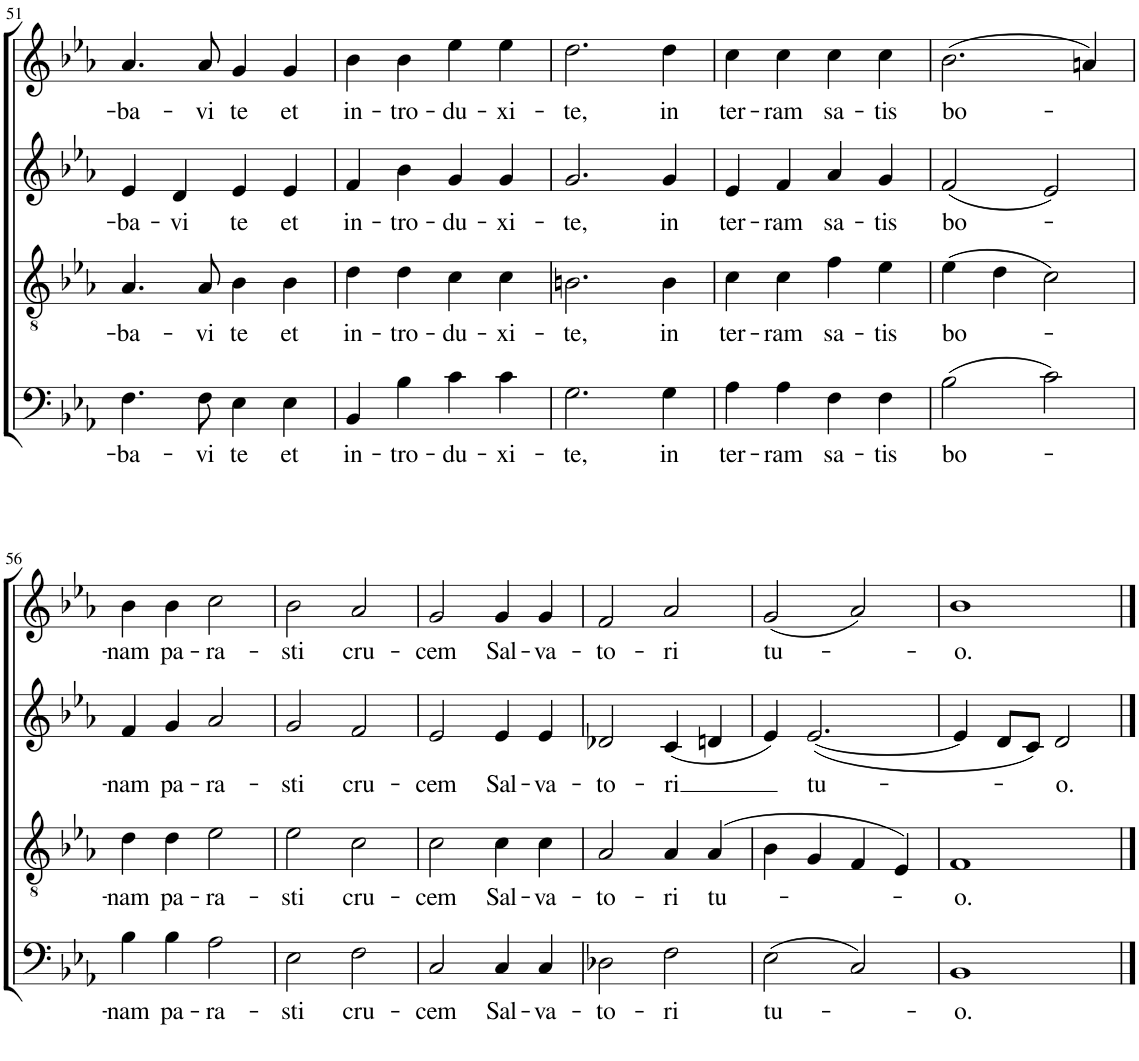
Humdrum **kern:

**kern	**text	**kern	**text	**kern	**text	**kern	**text
*part4	*part4	*part3	*part3	*part2	*part2	*part1	*part1
*staff4	*staff4	*staff3	*staff3	*staff2	*staff2	*staff1	*staff1
*I"Bass	*	*I"Tenor	*	*I"Alto	*	*I"Soprano	*
!!LO:PB:g=z
*clefF4	*	*clefGv2	*	*clefG2	*	*clefG2	*
*k[b-e-a-]	*	*k[b-e-a-]	*	*k[b-e-a-]	*	*k[b-e-a-]	*
*c:	*	*c:	*	*c:	*	*c:	*
*M4/4	*	*M4/4	*	*M4/4	*	*M4/4	*
*met(c)	*	*met(c)	*	*met(c)	*	*met(c)	*
=51	=51	=51	=51	=51	=51	=51	=51
!	!LO:LY:b	!	!LO:LY:b	!	!LO:LY:b	!	!LO:LY:b
4.F\	-ba-	4.A-/	-ba-	4e-/	-ba-	4.a-/	-ba-
!	!	!	!	!	!LO:LY:b	!	!
.	.	.	.	4d/	-vi	.	.
!	!LO:LY:b	!	!LO:LY:b	!	!	!	!LO:LY:b
8F\	-vi	8A-/	-vi	.	.	8a-/	-vi
!	!LO:LY:b	!	!LO:LY:b	!	!LO:LY:b	!	!LO:LY:b
4E-\	te	4B-\	te	4e-/	te	4g/	te
!	!LO:LY:b	!	!LO:LY:b	!	!LO:LY:b	!	!LO:LY:b
4E-\	et	4B-\	et	4e-/	et	4g/	et
=52	=52	=52	=52	=52	=52	=52	=52
!	!LO:LY:b	!	!LO:LY:b	!	!LO:LY:b	!	!LO:LY:b
4BB-/	in-	4d\	in-	4f/	in-	4b-\	in-
!	!LO:LY:b	!	!LO:LY:b	!	!LO:LY:b	!	!LO:LY:b
4B-\	-tro-	4d\	-tro-	4b-\	-tro-	4b-\	-tro-
!	!LO:LY:b	!	!LO:LY:b	!	!LO:LY:b	!	!LO:LY:b
4c\	-du-	4c\	-du-	4g/	-du-	4ee-\	-du-
!	!LO:LY:b	!	!LO:LY:b	!	!LO:LY:b	!	!LO:LY:b
4c\	-xi-	4c\	-xi-	4g/	-xi-	4ee-\	-xi-
=53	=53	=53	=53	=53	=53	=53	=53
!	!LO:LY:b	!	!LO:LY:b	!	!LO:LY:b	!	!LO:LY:b
2.G\	-te,	2.Bn\	-te,	2.g/	-te,	2.dd\	-te,
!	!LO:LY:b	!	!LO:LY:b	!	!LO:LY:b	!	!LO:LY:b
4G\	in	4B\	in	4g/	in	4dd\	in
=54	=54	=54	=54	=54	=54	=54	=54
!	!LO:LY:b	!	!LO:LY:b	!	!LO:LY:b	!	!LO:LY:b
4A-\	ter-	4c\	ter-	4e-/	ter-	4cc\	ter-
!	!LO:LY:b	!	!LO:LY:b	!	!LO:LY:b	!	!LO:LY:b
4A-\	-ram	4c\	-ram	4f/	-ram	4cc\	-ram
!	!LO:LY:b	!	!LO:LY:b	!	!LO:LY:b	!	!LO:LY:b
4F\	sa-	4f\	sa-	4a-/	sa-	4cc\	sa-
!	!LO:LY:b	!	!LO:LY:b	!	!LO:LY:b	!	!LO:LY:b
4F\	-tis	4e-\	-tis	4g/	-tis	4cc\	-tis
=55	=55	=55	=55	=55	=55	=55	=55
!	!LO:LY:b	!	!LO:LY:b	!	!LO:LY:b	!	!LO:LY:b
(2B-\	bo-	(4e-\	bo-	(2f/	bo-	(2.b-\	bo-
.	.	4d\	.	.	.	.	.
2c\)	.	2c\)	.	2e-/)	.	.	.
.	.	.	.	.	.	4an/)	.
!!LO:LB:g=z
=56	=56	=56	=56	=56	=56	=56	=56
!	!LO:LY:b	!	!LO:LY:b	!	!LO:LY:b	!	!LO:LY:b
4B-\	-nam	4d\	-nam	4f/	-nam	4b-\	-nam
!	!LO:LY:b	!	!LO:LY:b	!	!LO:LY:b	!	!LO:LY:b
4B-\	pa-	4d\	pa-	4g/	pa-	4b-\	pa-
!	!LO:LY:b	!	!LO:LY:b	!	!LO:LY:b	!	!LO:LY:b
2A-\	-ra-	2e-\	-ra-	2a-/	-ra-	2cc\	-ra-
=57	=57	=57	=57	=57	=57	=57	=57
!	!LO:LY:b	!	!LO:LY:b	!	!LO:LY:b	!	!LO:LY:b
2E-\	-sti	2e-\	-sti	2g/	-sti	2b-\	-sti
!	!LO:LY:b	!	!LO:LY:b	!	!LO:LY:b	!	!LO:LY:b
2F\	cru-	2c\	cru-	2f/	cru-	2a-/	cru-
=58	=58	=58	=58	=58	=58	=58	=58
!	!LO:LY:b	!	!LO:LY:b	!	!LO:LY:b	!	!LO:LY:b
2C/	-cem	2c\	-cem	2e-/	-cem	2g/	-cem
!	!LO:LY:b	!	!LO:LY:b	!	!LO:LY:b	!	!LO:LY:b
4C/	Sal-	4c\	Sal-	4e-/	Sal-	4g/	Sal-
!	!LO:LY:b	!	!LO:LY:b	!	!LO:LY:b	!	!LO:LY:b
4C/	-va-	4c\	-va-	4e-/	-va-	4g/	-va-
=59	=59	=59	=59	=59	=59	=59	=59
!	!LO:LY:b	!	!LO:LY:b	!	!LO:LY:b	!	!LO:LY:b
2D-X\	-to-	2A-/	-to-	2d-X/	-to-	2f/	-to-
!	!LO:LY:b	!	!LO:LY:b	!	!LO:LY:b	!	!LO:LY:b
2F\	-ri	4A-/	-ri	(4c/	-ri	2a-/	-ri
!	!	!	!LO:LY:b	!	!	!	!
.	.	(4A-/	tu-	4dn/	.	.	.
=60	=60	=60	=60	=60	=60	=60	=60
!	!LO:LY:b	!	!	!	!	!	!LO:LY:b
(2E-\	tu-	4B-\	.	4e-/)	.	(2g/	tu-
!	!	!	!	!	!LO:LY:b	!	!
.	.	4G/	.	([2.e-/	tu-	.	.
2C/)	.	4F/	.	.	.	2a-/)	.
.	.	4E-/)	.	.	.	.	.
=61	=61	=61	=61	=61	=61	=61	=61
!	!LO:LY:b	!	!LO:LY:b	!	!	!	!LO:LY:b
1BB-	-o.	1F	-o.	4e-/]	.	1b-	-o.
.	.	.	.	8d/L	.	.	.
.	.	.	.	8c/J)	.	.	.
!	!	!	!	!	!LO:LY:b	!	!
.	.	.	.	2d/	-o.	.	.
==	==	==	==	==	==	==	==
*-	*-	*-	*-	*-	*-	*-	*-
